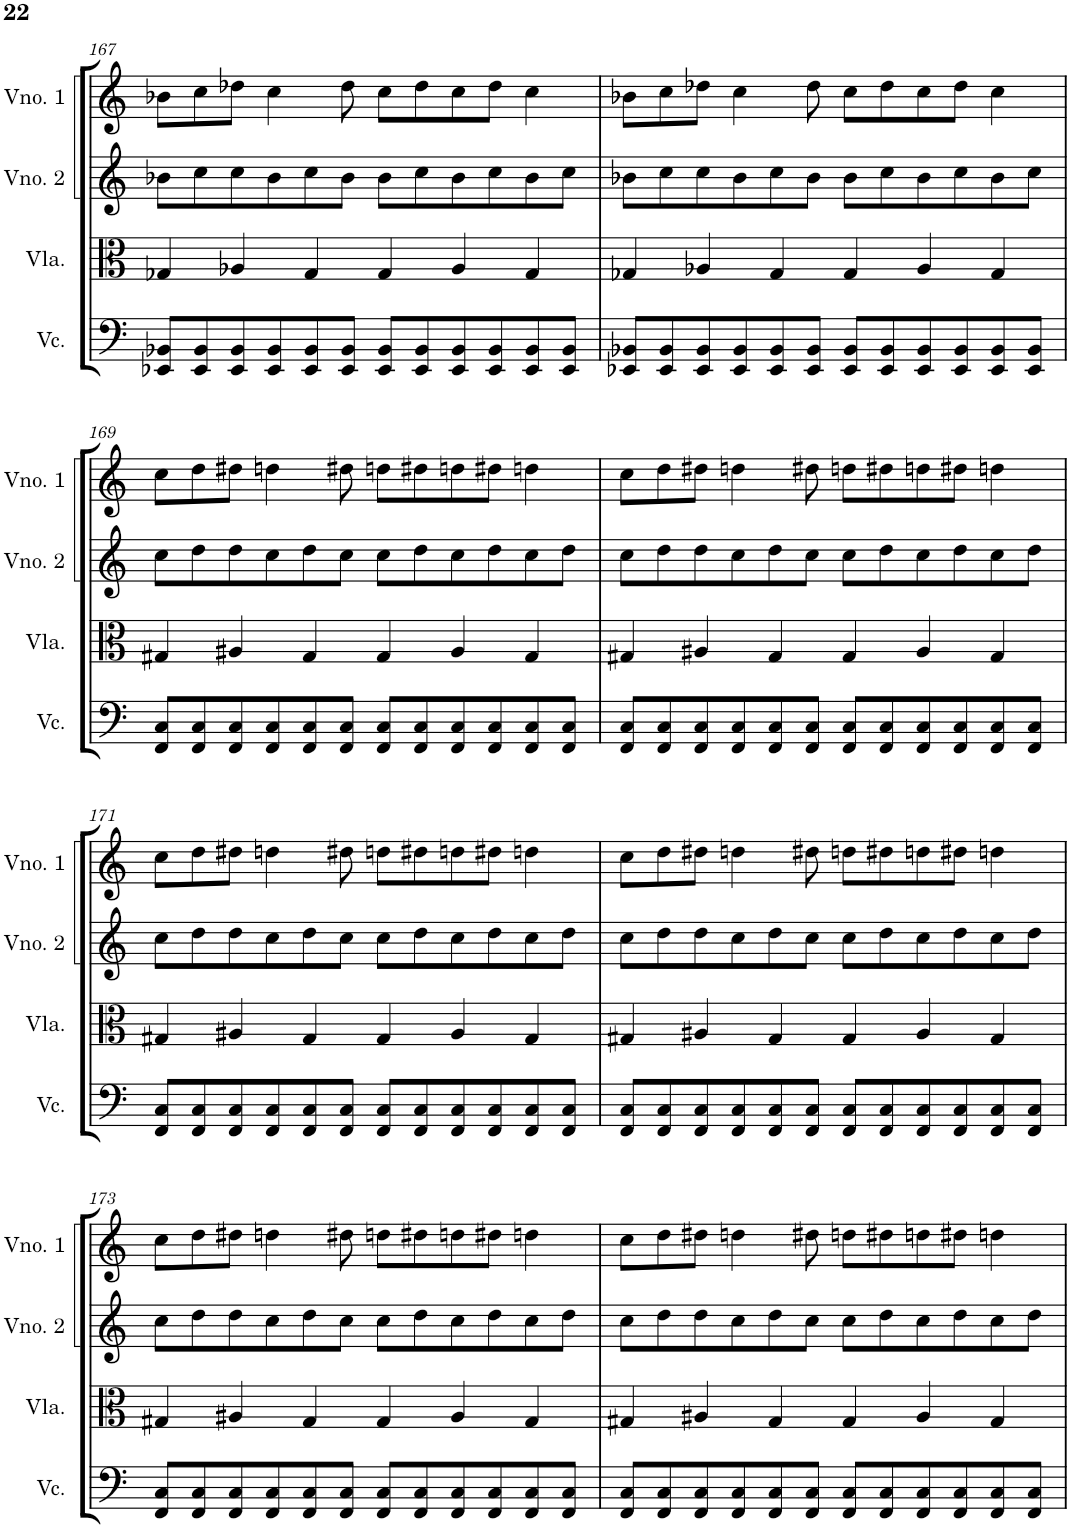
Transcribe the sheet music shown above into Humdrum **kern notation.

**kern	**kern	**kern	**kern
*part4	*part3	*part2	*part1
*staff4	*staff3	*staff2	*staff1
*I"Violoncelo	*I"Viola	*I"Violino 2	*I"Violino 1
*I'Vc.	*I'Vla.	*I'Vno. 2	*I'Vno. 1
!!LO:PB:g=z
*clefF4	*clefC3	*clefG2	*clefG2
*k[]	*k[]	*k[]	*k[]
*M6/4	*M6/4	*M6/4	*M6/4
=167	=167	=167	=167
8EE-X/ 8BB-X/L	4G-X/	8b-X\L	8b-X\L
8EE-/ 8BB-/	.	8cc\	8cc\
8EE-/ 8BB-/	4A-X/	8cc\	8dd-X\J
8EE-/ 8BB-/	.	8b-\	4cc\
8EE-/ 8BB-/	4G-/	8cc\	.
8EE-/ 8BB-/J	.	8b-\J	8dd-\
8EE-/ 8BB-/L	4G-/	8b-\L	8cc\L
8EE-/ 8BB-/	.	8cc\	8dd-\
8EE-/ 8BB-/	4A-/	8b-\	8cc\
8EE-/ 8BB-/	.	8cc\	8dd-\J
8EE-/ 8BB-/	4G-/	8b-\	4cc\
8EE-/ 8BB-/J	.	8cc\J	.
=168	=168	=168	=168
8EE-X/ 8BB-X/L	4G-X/	8b-X\L	8b-X\L
8EE-/ 8BB-/	.	8cc\	8cc\
8EE-/ 8BB-/	4A-X/	8cc\	8dd-X\J
8EE-/ 8BB-/	.	8b-\	4cc\
8EE-/ 8BB-/	4G-/	8cc\	.
8EE-/ 8BB-/J	.	8b-\J	8dd-\
8EE-/ 8BB-/L	4G-/	8b-\L	8cc\L
8EE-/ 8BB-/	.	8cc\	8dd-\
8EE-/ 8BB-/	4A-/	8b-\	8cc\
8EE-/ 8BB-/	.	8cc\	8dd-\J
8EE-/ 8BB-/	4G-/	8b-\	4cc\
8EE-/ 8BB-/J	.	8cc\J	.
!!LO:LB:g=z
=169	=169	=169	=169
8FF/ 8C/L	4G#X/	8cc\L	8cc\L
8FF/ 8C/	.	8dd\	8dd\
8FF/ 8C/	4A#X/	8dd\	8dd#X\J
8FF/ 8C/	.	8cc\	4ddn\
8FF/ 8C/	4G#/	8dd\	.
8FF/ 8C/J	.	8cc\J	8dd#X\
8FF/ 8C/L	4G#/	8cc\L	8ddn\L
8FF/ 8C/	.	8dd\	8dd#X\
8FF/ 8C/	4A#/	8cc\	8ddn\
8FF/ 8C/	.	8dd\	8dd#X\J
8FF/ 8C/	4G#/	8cc\	4ddn\
8FF/ 8C/J	.	8dd\J	.
=170	=170	=170	=170
8FF/ 8C/L	4G#X/	8cc\L	8cc\L
8FF/ 8C/	.	8dd\	8dd\
8FF/ 8C/	4A#X/	8dd\	8dd#X\J
8FF/ 8C/	.	8cc\	4ddn\
8FF/ 8C/	4G#/	8dd\	.
8FF/ 8C/J	.	8cc\J	8dd#X\
8FF/ 8C/L	4G#/	8cc\L	8ddn\L
8FF/ 8C/	.	8dd\	8dd#X\
8FF/ 8C/	4A#/	8cc\	8ddn\
8FF/ 8C/	.	8dd\	8dd#X\J
8FF/ 8C/	4G#/	8cc\	4ddn\
8FF/ 8C/J	.	8dd\J	.
!!LO:LB:g=z
=171	=171	=171	=171
8FF/ 8C/L	4G#X/	8cc\L	8cc\L
8FF/ 8C/	.	8dd\	8dd\
8FF/ 8C/	4A#X/	8dd\	8dd#X\J
8FF/ 8C/	.	8cc\	4ddn\
8FF/ 8C/	4G#/	8dd\	.
8FF/ 8C/J	.	8cc\J	8dd#X\
8FF/ 8C/L	4G#/	8cc\L	8ddn\L
8FF/ 8C/	.	8dd\	8dd#X\
8FF/ 8C/	4A#/	8cc\	8ddn\
8FF/ 8C/	.	8dd\	8dd#X\J
8FF/ 8C/	4G#/	8cc\	4ddn\
8FF/ 8C/J	.	8dd\J	.
=172	=172	=172	=172
8FF/ 8C/L	4G#X/	8cc\L	8cc\L
8FF/ 8C/	.	8dd\	8dd\
8FF/ 8C/	4A#X/	8dd\	8dd#X\J
8FF/ 8C/	.	8cc\	4ddn\
8FF/ 8C/	4G#/	8dd\	.
8FF/ 8C/J	.	8cc\J	8dd#X\
8FF/ 8C/L	4G#/	8cc\L	8ddn\L
8FF/ 8C/	.	8dd\	8dd#X\
8FF/ 8C/	4A#/	8cc\	8ddn\
8FF/ 8C/	.	8dd\	8dd#X\J
8FF/ 8C/	4G#/	8cc\	4ddn\
8FF/ 8C/J	.	8dd\J	.
!!LO:LB:g=z
=173	=173	=173	=173
8FF/ 8C/L	4G#X/	8cc\L	8cc\L
8FF/ 8C/	.	8dd\	8dd\
8FF/ 8C/	4A#X/	8dd\	8dd#X\J
8FF/ 8C/	.	8cc\	4ddn\
8FF/ 8C/	4G#/	8dd\	.
8FF/ 8C/J	.	8cc\J	8dd#X\
8FF/ 8C/L	4G#/	8cc\L	8ddn\L
8FF/ 8C/	.	8dd\	8dd#X\
8FF/ 8C/	4A#/	8cc\	8ddn\
8FF/ 8C/	.	8dd\	8dd#X\J
8FF/ 8C/	4G#/	8cc\	4ddn\
8FF/ 8C/J	.	8dd\J	.
=174	=174	=174	=174
8FF/ 8C/L	4G#X/	8cc\L	8cc\L
8FF/ 8C/	.	8dd\	8dd\
8FF/ 8C/	4A#X/	8dd\	8dd#X\J
8FF/ 8C/	.	8cc\	4ddn\
8FF/ 8C/	4G#/	8dd\	.
8FF/ 8C/J	.	8cc\J	8dd#X\
8FF/ 8C/L	4G#/	8cc\L	8ddn\L
8FF/ 8C/	.	8dd\	8dd#X\
8FF/ 8C/	4A#/	8cc\	8ddn\
8FF/ 8C/	.	8dd\	8dd#X\J
8FF/ 8C/	4G#/	8cc\	4ddn\
8FF/ 8C/J	.	8dd\J	.
=	=	=	=
*-	*-	*-	*-
